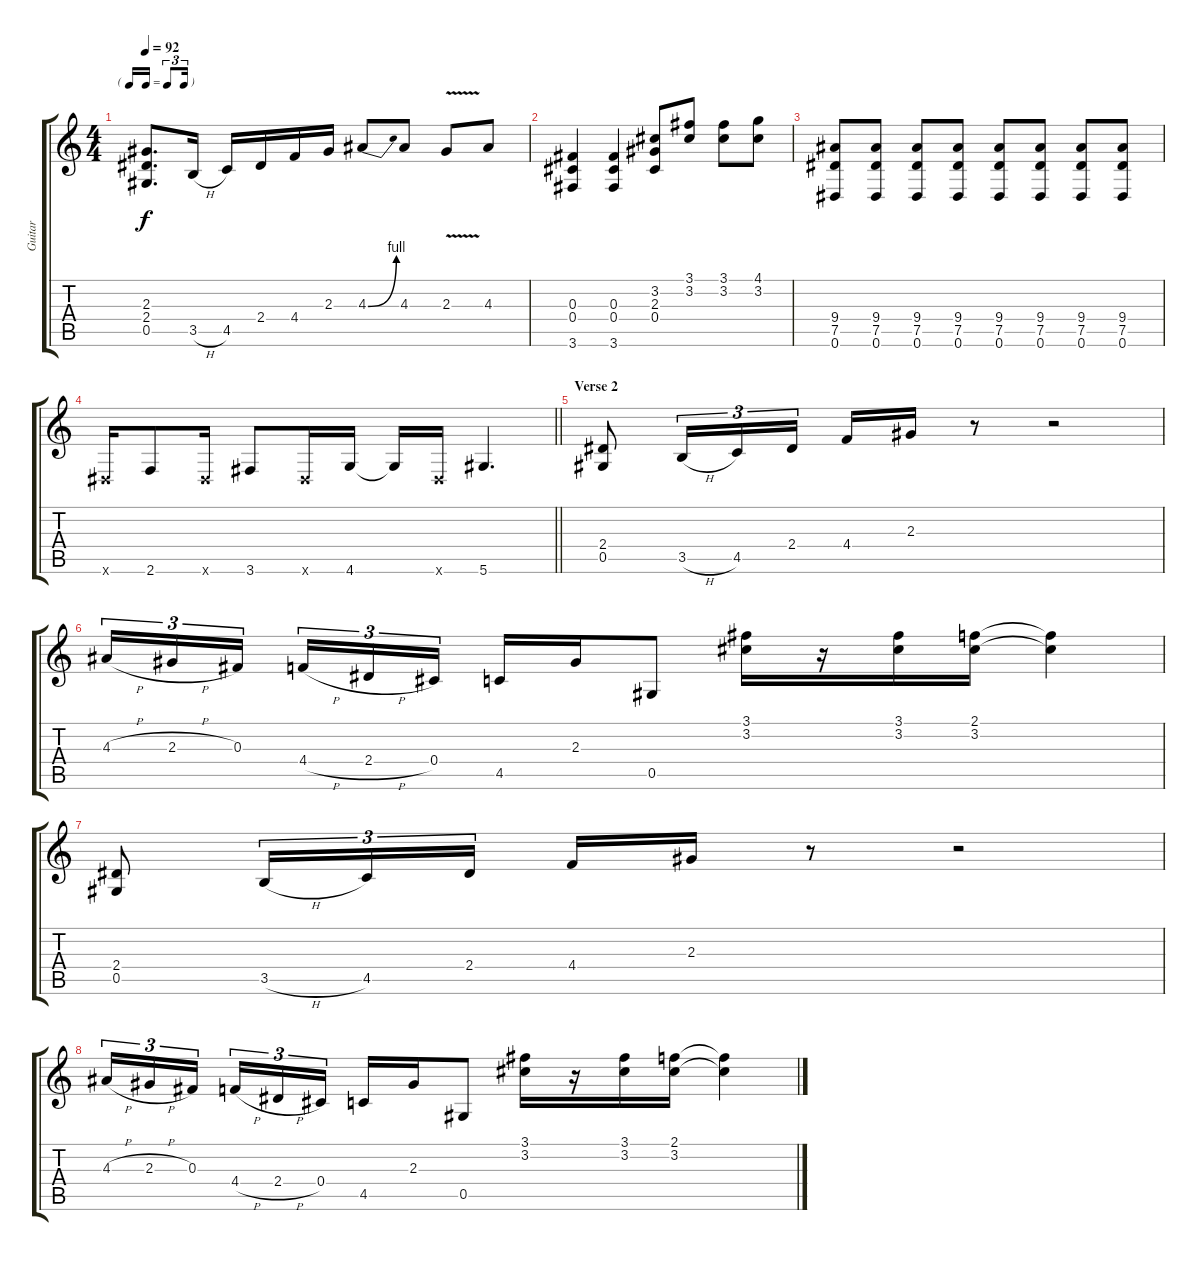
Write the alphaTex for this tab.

\track ("Guitar" "Guitar") {instrument overdrivenguitar}
\staff {score tabs}
\tuning (Eb4 Bb3 Gb3 Db3 Ab2 Eb2) {hide}
\ts (4 4)
\tf triplet16th
\tempo 92
\clef g2
\ks c
(2.3 2.4 0.5).8{d dy f} 3.5{h}.16 4.5.16 2.4.16 4.4.16 2.3.16 4.3{be (bend 0 0 60 4)}.8 4.3.8 2.3{v}.8 4.3.8 |
(0.3 0.4 3.6).4 (0.3 0.4 3.6).4 (3.2 2.3 0.4).8 (3.1 3.2).8 (3.1 3.2).8 (4.1 3.2).8 |
(9.4 7.5 0.6).8 (9.4 7.5 0.6).8 (9.4 7.5 0.6).8 (9.4 7.5 0.6).8 (9.4 7.5 0.6).8 (9.4 7.5 0.6).8 (9.4 7.5 0.6).8 (9.4 7.5 0.6).8 |
\barLineRight lightlight
0.6{x}.16 2.6.8 0.6{x}.16 3.6.8 0.6{x}.16 4.6.16 4.6{t}.16 0.6{x}.16 5.6.4{d} |
\section ("" "Verse 2")
(2.4 0.5).8 3.5{h}.16{tu (3 2)} 4.5.16{tu (3 2)} 2.4.16{tu (3 2)} 4.4.16 2.3.16 r.8 r.2 |
4.3{h}.16{tu (3 2)} 2.3{h}.16{tu (3 2)} 0.3.16{tu (3 2) beam splitsecondary} 4.4{h}.16{tu (3 2)} 2.4{h}.16{tu (3 2)} 0.4.16{tu (3 2)} 4.5.16 2.3.16 0.5.8 (3.1 3.2).16 r.16 (3.1 3.2).16 (2.1 3.2).16 (2.1{t} 3.2{t}).4 |
(2.4 0.5).8 3.5{h}.16{tu (3 2)} 4.5.16{tu (3 2)} 2.4.16{tu (3 2)} 4.4.16 2.3.16 r.8 r.2 |
4.3{h}.16{tu (3 2)} 2.3{h}.16{tu (3 2)} 0.3.16{tu (3 2) beam splitsecondary} 4.4{h}.16{tu (3 2)} 2.4{h}.16{tu (3 2)} 0.4.16{tu (3 2)} 4.5.16 2.3.16 0.5.8 (3.1 3.2).16 r.16 (3.1 3.2).16 (2.1 3.2).16 (2.1{t} 3.2{t}).4
